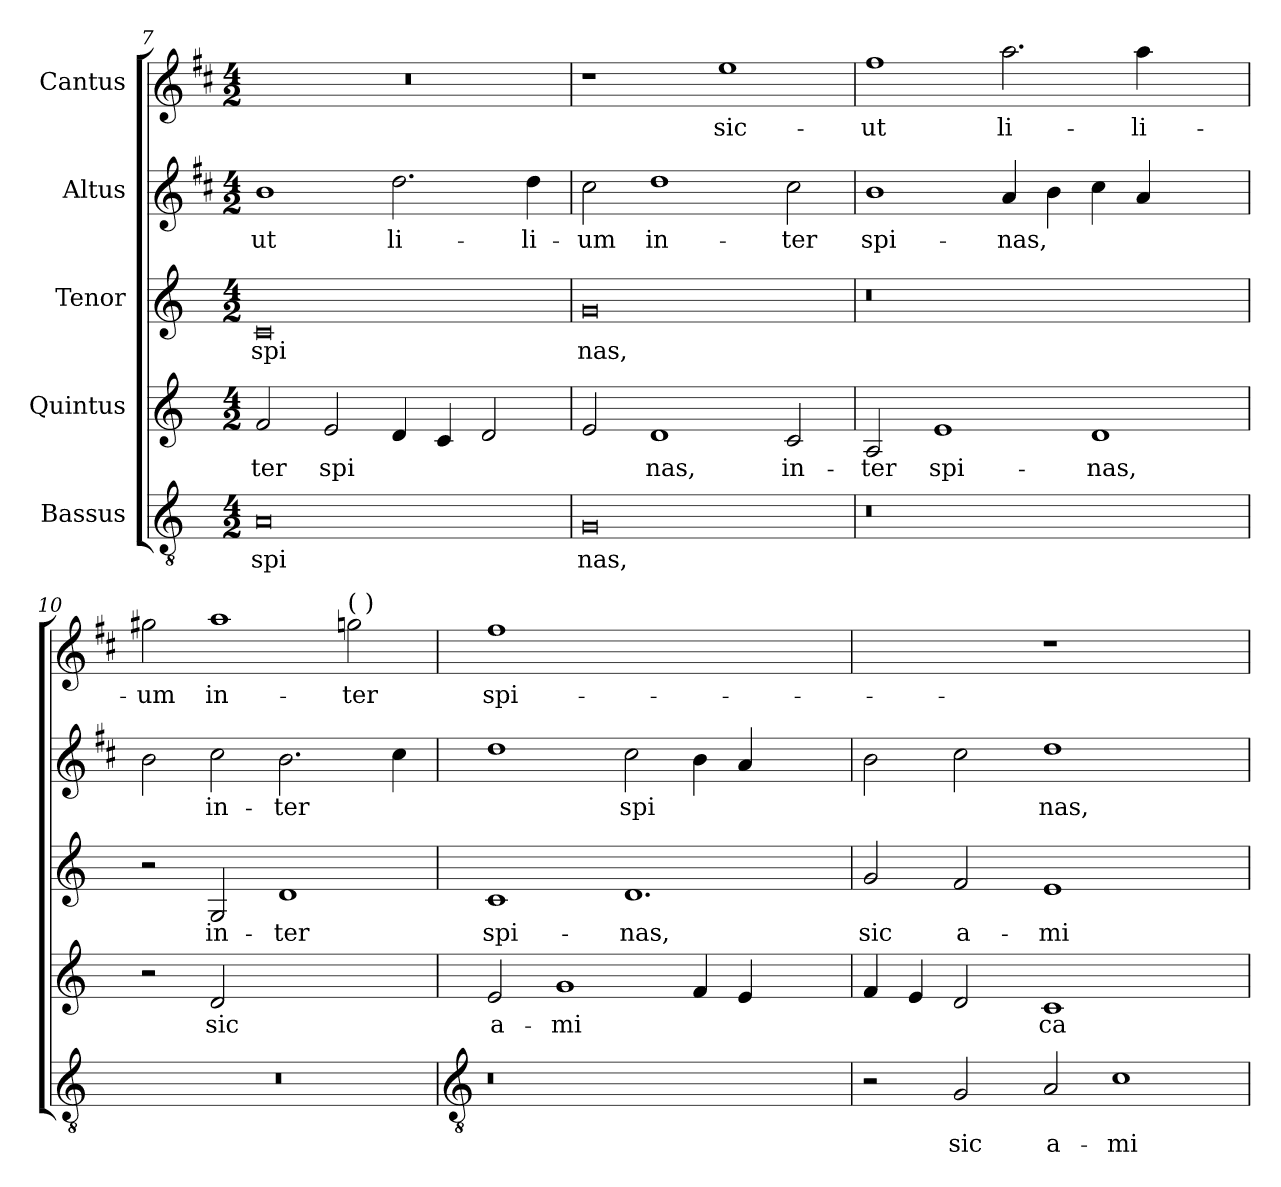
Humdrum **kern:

**kern	**text	**kern	**text	**kern	**text	**kern	**text	**kern	**text
*part5	*part5	*part4	*part4	*part3	*part3	*part2	*part2	*part1	*part1
*staff5	*staff5	*staff4	*staff4	*staff3	*staff3	*staff2	*staff2	*staff1	*staff1
*I"Bassus	*	*I"Quintus	*	*I"Tenor	*	*I"Altus	*	*I"Cantus	*
*clefGv2	*	*clefG2	*	*clefG2	*	*clefG2	*	*clefG2	*
*	*	*	*	*	*	*ITrd1c2	*	*ITrd1c2	*
*k[]	*	*k[]	*	*k[]	*	*k[]	*	*k[]	*
*C:	*	*C:	*	*C:	*	*C:	*	*C:	*
*M4/2	*	*M4/2	*	*M4/2	*	*M4/2	*	*M4/2	*
=7	=7	=7	=7	=7	=7	=7	=7	=7	=7
!	!LO:LY:b	!	!LO:LY:b	!	!LO:LY:b	!	!LO:LY:b	!	!
0A	spi	2f	ter	0c	spi	1a	-ut	0r	.
!	!	!	!LO:LY:b	!	!	!	!	!	!
.	.	2e	spi	.	.	.	.	.	.
!	!	!	!	!	!	!	!LO:LY:b	!	!
.	.	4d	.	.	.	2.cc	li-	.	.
.	.	4c	.	.	.	.	.	.	.
.	.	2d	.	.	.	.	.	.	.
!	!	!	!	!	!	!	!LO:LY:b	!	!
.	.	.	.	.	.	4cc	-li-	.	.
=8	=8	=8	=8	=8	=8	=8	=8	=8	=8
!	!LO:LY:b	!	!	!	!LO:LY:b	!	!LO:LY:b	!	!
0G	nas,	2e	.	0g	nas,	2b	-um	1r	.
!	!	!	!LO:LY:b	!	!	!	!LO:LY:b	!	!
.	.	1d	nas,	.	.	1cc	in-	.	.
!	!	!	!	!	!	!	!	!	!LO:LY:b
.	.	.	.	.	.	.	.	1dd	sic-
!	!	!	!LO:LY:b	!	!	!	!LO:LY:b	!	!
.	.	2c	in-	.	.	2b	-ter	.	.
=9	=9	=9	=9	=9	=9	=9	=9	=9	=9
!	!	!	!LO:LY:b	!	!	!	!LO:LY:b	!	!LO:LY:b
0r	.	2A	-ter	0r	.	1a	spi-	1ee	-ut
!	!	!	!LO:LY:b	!	!	!	!	!	!
.	.	1e	spi-	.	.	.	.	.	.
!	!	!	!	!	!	!	!LO:LY:b	!	!LO:LY:b
.	.	.	.	.	.	4g	-nas,	2.gg	li-
.	.	.	.	.	.	4a	.	.	.
!	!	!	!LO:LY:b	!	!	!	!	!	!
.	.	1d	-nas,	.	.	4b	.	.	.
!	!	!	!	!	!	!	!	!	!LO:LY:b
.	.	.	.	.	.	4g	.	4gg	-li-
2ryy	.	.	.	2ryy	.	2ryy	.	2ryy	.
=10	=10	=10	=10	=10	=10	=10	=10	=10	=10
!	!	!	!	!	!	!	!	!	!LO:LY:b
0r	.	2r	.	2r	.	2a	.	2ff#X	-um
!	!	!	!LO:LY:b	!	!LO:LY:b	!	!LO:LY:b	!	!LO:LY:b
.	.	2d	sic	2G	in-	2b	in-	1gg	in-
!	!	!	!	!	!LO:LY:b	!	!LO:LY:b	!	!
.	.	1ryy	.	1d	-ter	2.a	-ter	.	.
!	!	!	!	!	!	!	!	!LO:TX:a:t=(  )	!
!	!	!	!	!	!	!	!	!	!LO:LY:b
.	.	.	.	.	.	.	.	2ff	-ter
.	.	.	.	.	.	4b	.	.	.
!!LO:LB:g=z
=11	=11	=11	=11	=11	=11	=11	=11	=11	=11
*clefGv2	*	*	*	*	*	*	*	*	*
!	!	!	!LO:LY:b	!	!LO:LY:b	!	!	!	!LO:LY:b
*	*	*	*	*	*	*	*	*^	*
0r	.	2e	a-	1c	spi-	1cc	.	1ee	0ryy	spi-
!	!	!	!LO:LY:b	!	!	!	!	!	!	!
.	.	1g	-mi	.	.	.	.	.	.	.
!	!	!	!	!	!LO:LY:b	!	!LO:LY:b	!	!	!LO:LY:b
.	.	.	.	1.d	-nas,	2b	spi	[1ddyy	.	-nas,
.	.	4f	.	.	.	4a	.	.	.	.
.	.	4e	.	.	.	4g	.	.	.	.
2ryy	.	2ryy	.	.	.	2ryy	.	2ryy	2ryy	.
=12	=12	=12	=12	=12	=12	=12	=12	=12	=12	=12
!	!	!	!	!	!LO:LY:b	!	!	!	!	!
2r	.	4f	.	2g	sic	2a	.	2.ddyy_	1ryy	.
.	.	4e	.	.	.	.	.	.	.	.
!	!LO:LY:b	!	!	!	!LO:LY:b	!	!	!	!	!
2G	sic	2d	.	2f	a-	2b	.	.	.	.
.	.	.	.	.	.	.	.	4ddyy]	.	.
!	!LO:LY:b	!	!LO:LY:b	!	!LO:LY:b	!	!LO:LY:b	!	!	!
2A	a-	1c	ca	1e	-mi-	1cc	nas,	1r	2ryy	.
!	!LO:LY:b	!	!	!	!	!	!	!	!	!
1c	-mi-	.	.	.	.	.	.	.	2ryy	.
.	.	2ryy	.	2ryy	.	2ryy	.	2ryy	2ryy	.
*	*	*	*	*	*	*	*	*v	*v	*
=	=	=	=	=	=	=	=	=	=
*-	*-	*-	*-	*-	*-	*-	*-	*-	*-
